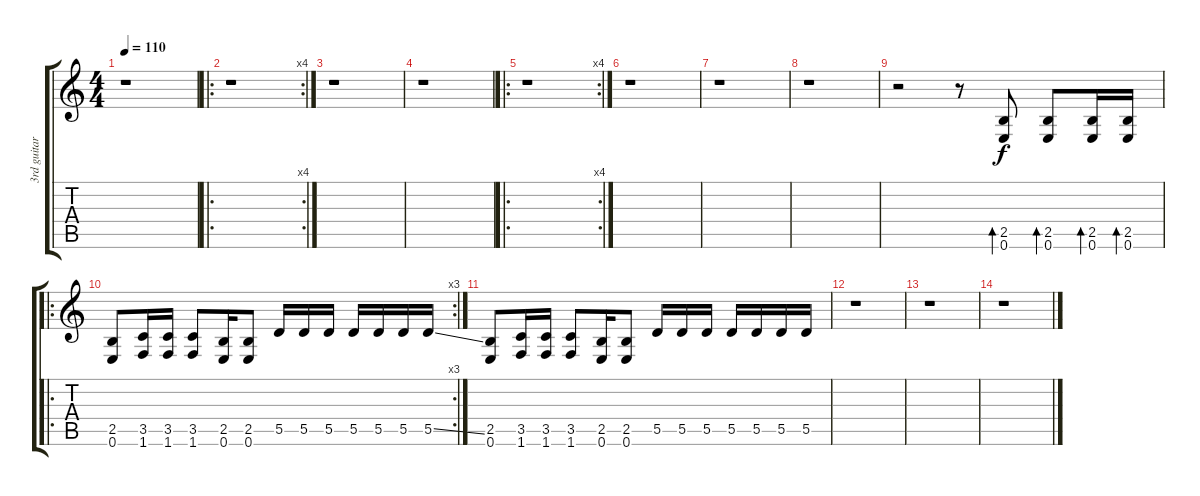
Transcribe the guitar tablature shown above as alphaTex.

\track ("3rd guitar" "3rd guitar") {instrument overdrivenguitar}
\staff {score tabs}
\tuning (E4 B3 G3 D3 A2 E2) {hide}
\ts (4 4)
\tempo 110
\clef g2
\ks c
r.1{dy f} |
\ro
\rc 4
r.1 |
r.1 |
r.1 |
\ro
\rc 4
r.1 |
r.1 |
r.1 |
r.1 |
r.2 r.8 (2.5 0.6).8{bd 120} (2.5 0.6).8{bd 120} (2.5 0.6).16{bd 120} (2.5 0.6).16{bd 120} |
\ro
\rc 3
(2.5 0.6).8 (3.5 1.6).16 (3.5 1.6).16 (3.5 1.6).8 (2.5 0.6).16 (2.5 0.6).8 5.5.16 5.5.16 5.5.16 5.5.16 5.5.16 5.5.16 5.5{ss}.16 |
(2.5 0.6).8 (3.5 1.6).16 (3.5 1.6).16 (3.5 1.6).8 (2.5 0.6).16 (2.5 0.6).8 5.5.16 5.5.16 5.5.16 5.5.16 5.5.16 5.5.16 5.5.16 |
r.1 |
r.1 |
r.1
